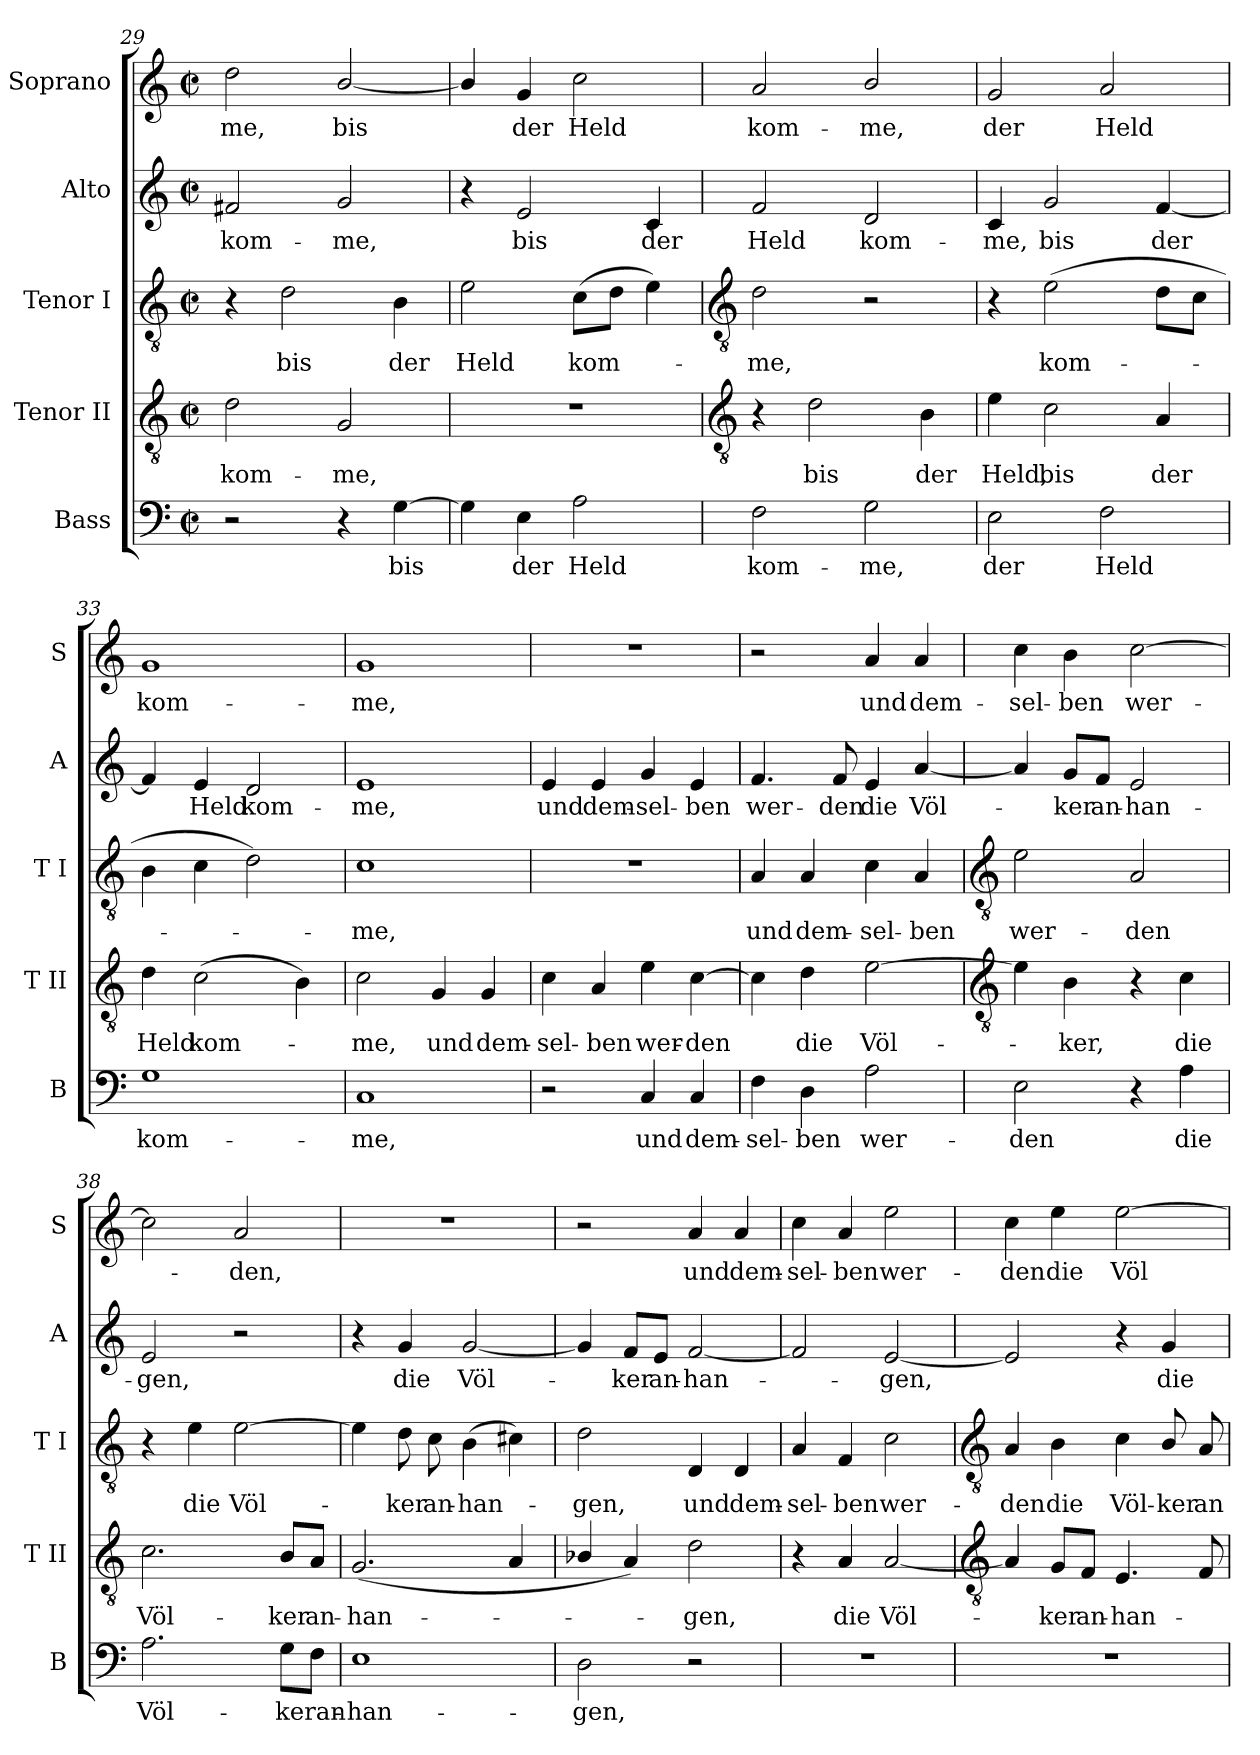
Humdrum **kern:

**kern	**text	**kern	**text	**kern	**text	**kern	**text	**kern	**text
*part5	*part5	*part4	*part4	*part3	*part3	*part2	*part2	*part1	*part1
*staff5	*staff5	*staff4	*staff4	*staff3	*staff3	*staff2	*staff2	*staff1	*staff1
*I"Bass	*	*I"Tenor II	*	*I"Tenor I	*	*I"Alto	*	*I"Soprano	*
*I'B	*	*I'T II	*	*I'T I	*	*I'A	*	*I'S	*
*clefF4	*	*clefGv2	*	*clefGv2	*	*clefG2	*	*clefG2	*
*k[]	*	*k[]	*	*k[]	*	*k[]	*	*k[]	*
*C:	*	*C:	*	*C:	*	*C:	*	*C:	*
*M2/2	*	*M2/2	*	*M2/2	*	*M2/2	*	*M2/2	*
*met(c|)	*	*met(c|)	*	*met(c|)	*	*met(c|)	*	*met(c|)	*
=29	=29	=29	=29	=29	=29	=29	=29	=29	=29
!	!	!	!LO:LY:b	!	!	!	!LO:LY:b	!	!LO:LY:b
2r	.	2d	kom-	4r	.	2f#X	kom-	2dd	-me,
!	!	!	!	!	!LO:LY:b	!	!	!	!
.	.	.	.	2d	bis	.	.	.	.
!	!	!	!LO:LY:b	!	!	!	!LO:LY:b	!	!LO:LY:b
4r	.	2G	-me,	.	.	2g	-me,	[2b/	bis
!	!LO:LY:b	!	!	!	!LO:LY:b	!	!	!	!
[4G	bis	.	.	4B	der	.	.	.	.
=30	=30	=30	=30	=30	=30	=30	=30	=30	=30
!	!	!	!	!	!LO:LY:b	!	!	!	!
4G]	.	1r	.	2e	Held	4r	.	4b/]	.
!	!LO:LY:b	!	!	!	!	!	!LO:LY:b	!	!LO:LY:b
4E	der	.	.	.	.	2e	bis	4g	der
!	!LO:LY:b	!	!	!	!LO:LY:b	!	!	!	!LO:LY:b
2A	Held	.	.	(>8cL	kom-	.	.	2cc	Held
.	.	.	.	8dJ	.	.	.	.	.
!	!	!	!	!	!	!	!LO:LY:b	!	!
.	.	.	.	4e)	.	4c	der	.	.
!!LO:LB:g=z
=31	=31	=31	=31	=31	=31	=31	=31	=31	=31
*	*	*clefGv2	*	*clefGv2	*	*	*	*	*
!	!LO:LY:b	!	!	!	!LO:LY:b	!	!LO:LY:b	!	!LO:LY:b
2F	kom-	4r	.	2d	me,	2f	Held	2a	kom-
!	!	!	!LO:LY:b	!	!	!	!	!	!
.	.	2d	bis	.	.	.	.	.	.
!	!LO:LY:b	!	!	!	!	!	!LO:LY:b	!	!LO:LY:b
2G	-me,	.	.	2r	.	2d	kom-	2b/	-me,
!	!	!	!LO:LY:b	!	!	!	!	!	!
.	.	4B	der	.	.	.	.	.	.
=32	=32	=32	=32	=32	=32	=32	=32	=32	=32
!	!LO:LY:b	!	!LO:LY:b	!	!	!	!LO:LY:b	!	!LO:LY:b
2E	der	4e	Held,	4r	.	4c	-me,	2g	der
!	!	!	!LO:LY:b	!	!LO:LY:b	!	!LO:LY:b	!	!
.	.	2c	bis	(>2e	kom-	2g	bis	.	.
!	!LO:LY:b	!	!	!	!	!	!	!	!LO:LY:b
2F	Held	.	.	.	.	.	.	2a	Held
!	!	!	!LO:LY:b	!	!	!	!LO:LY:b	!	!
.	.	4A	der	8dL	.	[4f	der	.	.
.	.	.	.	8cJ	.	.	.	.	.
=33	=33	=33	=33	=33	=33	=33	=33	=33	=33
!	!LO:LY:b	!	!LO:LY:b	!	!	!	!	!	!LO:LY:b
1G	kom-	4d	Held	4B	.	4f]	.	1g	kom-
!	!	!	!LO:LY:b	!	!	!	!LO:LY:b	!	!
.	.	(>2c	kom-	4c	.	4e	Held	.	.
!	!	!	!	!	!	!	!LO:LY:b	!	!
.	.	.	.	2d)	.	2d	kom-	.	.
.	.	4B)	.	.	.	.	.	.	.
=34	=34	=34	=34	=34	=34	=34	=34	=34	=34
!	!LO:LY:b	!	!LO:LY:b	!	!LO:LY:b	!	!LO:LY:b	!	!LO:LY:b
1C	-me,	2c	me,	1c	me,	1e	-me,	1g	-me,
!	!	!	!LO:LY:b	!	!	!	!	!	!
.	.	4G	und	.	.	.	.	.	.
!	!	!	!LO:LY:b	!	!	!	!	!	!
.	.	4G	dem-	.	.	.	.	.	.
=35	=35	=35	=35	=35	=35	=35	=35	=35	=35
!	!	!	!LO:LY:b	!	!	!	!LO:LY:b	!	!
2r	.	4c	-sel-	1r	.	4e	und	1r	.
!	!	!	!LO:LY:b	!	!	!	!LO:LY:b	!	!
.	.	4A	-ben	.	.	4e	dem-	.	.
!	!LO:LY:b	!	!LO:LY:b	!	!	!	!LO:LY:b	!	!
4C	und	4e	wer-	.	.	4g	-sel-	.	.
!	!LO:LY:b	!	!LO:LY:b	!	!	!	!LO:LY:b	!	!
4C	dem-	[4c	-den	.	.	4e	-ben	.	.
=36	=36	=36	=36	=36	=36	=36	=36	=36	=36
!	!LO:LY:b	!	!	!	!LO:LY:b	!	!LO:LY:b	!	!
4F	-sel-	4c]	.	4A	und	4.f	wer-	2r	.
!	!LO:LY:b	!	!LO:LY:b	!	!LO:LY:b	!	!	!	!
4D	-ben	4d	die	4A	dem-	.	.	.	.
!	!	!	!	!	!	!	!LO:LY:b	!	!
.	.	.	.	.	.	8f	-den	.	.
!	!LO:LY:b	!	!LO:LY:b	!	!LO:LY:b	!	!LO:LY:b	!	!LO:LY:b
2A	wer-	[2e	Völ-	4c	-sel-	4e	die	4a	und
!	!	!	!	!	!LO:LY:b	!	!LO:LY:b	!	!LO:LY:b
.	.	.	.	4A	-ben	[4a	Völ-	4a	dem-
!!LO:LB:g=z
=37	=37	=37	=37	=37	=37	=37	=37	=37	=37
*	*	*clefGv2	*	*clefGv2	*	*	*	*	*
!	!LO:LY:b	!	!	!	!LO:LY:b	!	!	!	!LO:LY:b
2E	-den	4e]	.	2e	wer-	4a]	.	4cc	-sel-
!	!	!	!LO:LY:b	!	!	!	!LO:LY:b	!	!LO:LY:b
.	.	4B	ker,	.	.	8g/L	ker	4b	-ben
!	!	!	!	!	!	!	!LO:LY:b	!	!
.	.	.	.	.	.	8f/J	an-	.	.
!	!	!	!	!	!LO:LY:b	!	!LO:LY:b	!	!LO:LY:b
4r	.	4r	.	2A	-den	2e	-han-	[2cc	wer-
!	!LO:LY:b	!	!LO:LY:b	!	!	!	!	!	!
4A	die	4c	die	.	.	.	.	.	.
=38	=38	=38	=38	=38	=38	=38	=38	=38	=38
!	!LO:LY:b	!	!LO:LY:b	!	!	!	!LO:LY:b	!	!
2.A	Völ-	2.c	Völ-	4r	.	2e	-gen,	2cc]	.
!	!	!	!	!	!LO:LY:b	!	!	!	!
.	.	.	.	4e	die	.	.	.	.
!	!	!	!	!	!LO:LY:b	!	!	!	!LO:LY:b
.	.	.	.	[2e	Völ-	2r	.	2a	den,
!	!LO:LY:b	!	!LO:LY:b	!	!	!	!	!	!
8G\L	-keran-	8B/L	-ker	.	.	.	.	.	.
!	!	!	!LO:LY:b	!	!	!	!	!	!
8F\J	.	8A/J	an-	.	.	.	.	.	.
=39	=39	=39	=39	=39	=39	=39	=39	=39	=39
!	!LO:LY:b	!	!LO:LY:b	!	!	!	!	!	!
1E	-han-	(<2.G	-han-	4e]	.	4r	.	1r	.
!	!	!	!	!	!LO:LY:b	!	!LO:LY:b	!	!
.	.	.	.	8d	ker	4g	die	.	.
!	!	!	!	!	!LO:LY:b	!	!	!	!
.	.	.	.	8c	an-	.	.	.	.
!	!	!	!	!	!LO:LY:b	!	!LO:LY:b	!	!
.	.	.	.	(>4B	-han-	[2g	Völ-	.	.
.	.	4A	.	4c#X)	.	.	.	.	.
=40	=40	=40	=40	=40	=40	=40	=40	=40	=40
!	!LO:LY:b	!	!	!	!LO:LY:b	!	!	!	!
2D	-gen,	4B-X/	.	2d	gen,	4g]	.	2r	.
!	!	!	!	!	!	!	!LO:LY:b	!	!
.	.	4A)	.	.	.	8f/L	ker	.	.
!	!	!	!	!	!	!	!LO:LY:b	!	!
.	.	.	.	.	.	8e/J	an-	.	.
!	!	!	!LO:LY:b	!	!LO:LY:b	!	!LO:LY:b	!	!LO:LY:b
2r	.	2d	gen,	4D	und	[2f	-han-	4a	und
!	!	!	!	!	!LO:LY:b	!	!	!	!LO:LY:b
.	.	.	.	4D	dem-	.	.	4a	dem-
=41	=41	=41	=41	=41	=41	=41	=41	=41	=41
!	!	!	!	!	!LO:LY:b	!	!	!	!LO:LY:b
1r	.	4r	.	4A	-sel-	2f]	.	4cc	-sel-
!	!	!	!LO:LY:b	!	!LO:LY:b	!	!	!	!LO:LY:b
.	.	4A	die	4F	-ben	.	.	4a	-ben
!	!	!	!LO:LY:b	!	!LO:LY:b	!	!LO:LY:b	!	!LO:LY:b
.	.	[2A	Völ-	2c	wer-	[2e	gen,	2ee	wer-
!!LO:LB:g=z
=42	=42	=42	=42	=42	=42	=42	=42	=42	=42
*	*	*clefGv2	*	*clefGv2	*	*	*	*	*
!	!	!	!	!	!LO:LY:b	!	!	!	!LO:LY:b
1r	.	4A]	.	4A	-den	2e]	.	4cc	-den
!	!	!	!LO:LY:b	!	!LO:LY:b	!	!	!	!LO:LY:b
.	.	8G/L	ker	4B	die	.	.	4ee	die
!	!	!	!LO:LY:b	!	!	!	!	!	!
.	.	8F/J	an-	.	.	.	.	.	.
!	!	!	!LO:LY:b	!	!LO:LY:b	!	!	!	!LO:LY:b
.	.	4.E	-han-	4c	Völ-	4r	.	[2ee	Völ-
!	!	!	!	!	!LO:LY:b	!	!LO:LY:b	!	!
.	.	.	.	8B/	-ker	4g	die	.	.
!	!	!	!	!	!LO:LY:b	!	!	!	!
.	.	8F	.	8A	an-	.	.	.	.
=	=	=	=	=	=	=	=	=	=
*-	*-	*-	*-	*-	*-	*-	*-	*-	*-
